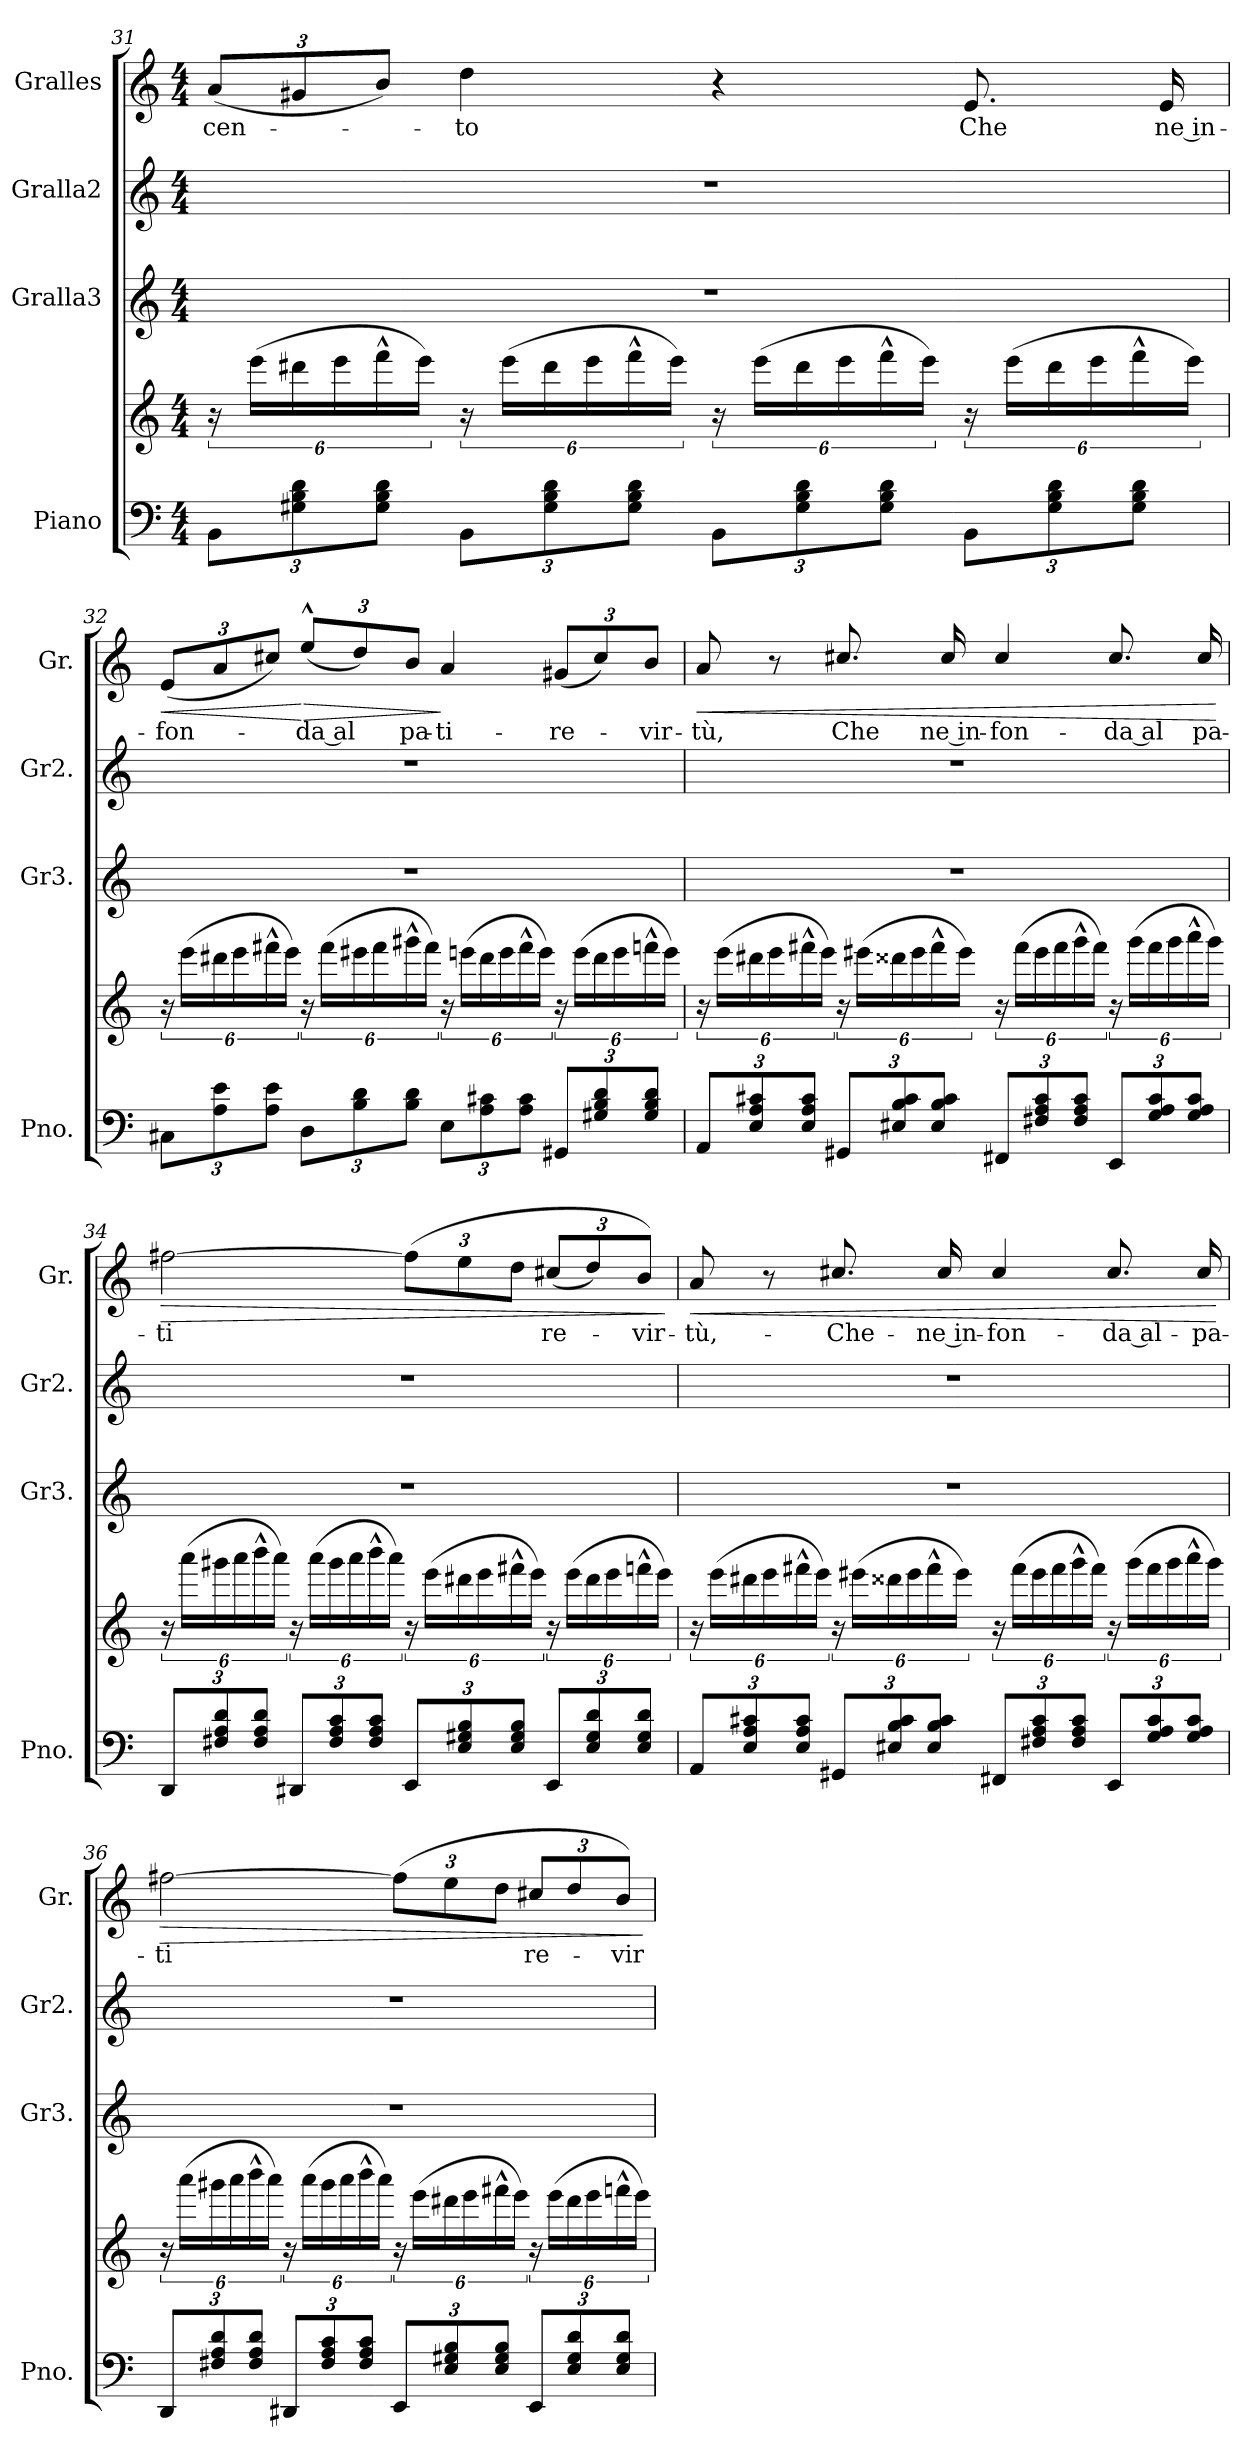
**kern	**kern	**kern	**kern	**kern	**text	**dynam
*part4	*part4	*part3	*part2	*part1	*part1	*part1
*staff5	*staff4	*staff3	*staff2	*staff1	*staff1	*staff1
*I"Piano	*	*I"Gralla3	*I"Gralla2	*I"Gralles	*	*
*I'Pno.	*	*I'Gr3.	*I'Gr2.	*I'Gr.	*	*
!!LO:PB:g=z
*clefF4	*clefG2	*clefG2	*clefG2	*clefG2	*	*
*k[]	*k[]	*k[]	*k[]	*k[]	*	*
*M4/4	*M4/4	*M4/4	*M4/4	*M4/4	*	*
*Xbrackettup	*	*	*	*Xbrackettup	*	*
=31	=31	=31	=31	=31	=31	=31
!	!	!	!	!	!LO:LY:b	!
12BB\L	24r	1r	1r	(<12a/L	-cen-	.
.	(>24eee\LL	.	.	.	.	.
12G#X\ 12B\ 12d\	24ddd#X\	.	.	12g#X/	.	.
.	24eee\	.	.	.	.	.
12G#\ 12B\ 12d\J	24fff^^\	.	.	12b/J)	.	.
.	24eee\JJ)	.	.	.	.	.
!	!	!	!	!	!LO:LY:b	!
12BB\L	24r	.	.	4dd\	-to	.
.	(>24eee\LL	.	.	.	.	.
12G#\ 12B\ 12d\	24ddd#\	.	.	.	.	.
.	24eee\	.	.	.	.	.
12G#\ 12B\ 12d\J	24fff^^\	.	.	.	.	.
.	24eee\JJ)	.	.	.	.	.
12BB\L	24r	.	.	4r	.	.
.	(>24eee\LL	.	.	.	.	.
12G#\ 12B\ 12d\	24ddd#\	.	.	.	.	.
.	24eee\	.	.	.	.	.
12G#\ 12B\ 12d\J	24fff^^\	.	.	.	.	.
.	24eee\JJ)	.	.	.	.	.
!	!	!	!	!	!LO:LY:b	!
12BB\L	24r	.	.	8.e/	Che	.
.	(>24eee\LL	.	.	.	.	.
12G#\ 12B\ 12d\	24ddd#\	.	.	.	.	.
.	24eee\	.	.	.	.	.
12G#\ 12B\ 12d\J	24fff^^\	.	.	.	.	.
!	!	!	!	!	!LO:LY:b	!
.	.	.	.	16e/	ne in-	.
.	24eee\JJ)	.	.	.	.	.
!!LO:LB:g=z
=32	=32	=32	=32	=32	=32	=32
!	!	!	!	!	!LO:LY:b	!LO:HP:b
12C#X\L	24r	1r	1r	(<12e/L	-fon-	<
.	(>24eee\LL	.	.	.	.	.
12A\ 12e\	24ddd#X\	.	.	12a/	.	.
.	24eee\	.	.	.	.	.
12A\ 12e\J	24fff#X^^\	.	.	12cc#X/J)	.	.
.	24eee\JJ)	.	.	.	.	.
*	*	*	*	*brackettup	*	*
!	!	!	!	!	!LO:LY:b	!LO:HP:n=1:b
12D\L	24r	.	.	(<12ee^^/L	da al	[ >
.	(>24fff#\LL	.	.	.	.	.
12B\ 12d\	24eee#X\	.	.	12dd/)	.	.
.	24fff#\	.	.	.	.	.
!	!	!	!	!	!LO:LY:b	!
12B\ 12d\J	24ggg#X^^\	.	.	12b/J	pa-	.
.	24fff#\JJ)	.	.	.	.	.
!	!	!	!	!	!LO:LY:b	!
12E\L	24r	.	.	4a/	-ti-	]
.	(>24eeen\LL	.	.	.	.	.
12A\ 12c#X\	24ddd#\	.	.	.	.	.
.	24eee\	.	.	.	.	.
12A\ 12c#\J	24fff#^^\	.	.	.	.	.
.	24eee\JJ)	.	.	.	.	.
!	!	!	!	!	!LO:LY:b	!
12GG#X/L	24r	.	.	(<12g#X/L	-re-	.
.	(>24eee\LL	.	.	.	.	.
12G#X/ 12B/ 12d/	24ddd#\	.	.	12cc#/)	.	.
.	24eee\	.	.	.	.	.
!	!	!	!	!	!LO:LY:b	!
12G#/ 12B/ 12d/J	24fffn^^\	.	.	12b/J	-vir-	.
.	24eee\JJ)	.	.	.	.	.
!!LO:LB:g=z
=33	=33	=33	=33	=33	=33	=33
!	!	!	!	!	!LO:LY:b	!LO:HP:b
12AA/L	24r	1r	1r	8a/	-tù,	<
.	(>24eee\LL	.	.	.	.	.
12E/ 12A/ 12c#X/	24ddd#X\	.	.	.	.	.
.	24eee\	.	.	8r	.	.
12E/ 12A/ 12c#/J	24fff#X^^\	.	.	.	.	.
.	24eee\JJ)	.	.	.	.	.
!	!	!	!	!	!LO:LY:b	!
12GG#X/L	24r	.	.	8.cc#X/	Che	.
.	(>24eee#X\LL	.	.	.	.	.
12E#X/ 12B/ 12c#/	24ddd##X\	.	.	.	.	.
.	24eee#\	.	.	.	.	.
12E#/ 12B/ 12c#/J	24fff#^^\	.	.	.	.	.
!	!	!	!	!	!LO:LY:b	!
.	.	.	.	16cc#/	ne in-	.
.	24eee#\JJ)	.	.	.	.	.
!	!	!	!	!	!LO:LY:b	!
12FF#X/L	24r	.	.	4cc#/	-fon-	.
.	(>24fff#\LL	.	.	.	.	.
12F#X/ 12A/ 12c#/	24eee#\	.	.	.	.	.
.	24fff#\	.	.	.	.	.
12F#/ 12A/ 12c#/J	24ggg^^\	.	.	.	.	.
.	24fff#\JJ)	.	.	.	.	.
!	!	!	!	!	!LO:LY:b	!
12EE/L	24r	.	.	8.cc#/	da al	.
.	(>24ggg\LL	.	.	.	.	.
12G/ 12A/ 12c#/	24fff#\	.	.	.	.	.
.	24ggg\	.	.	.	.	.
12G/ 12A/ 12c#/J	24aaa^^\	.	.	.	.	.
!	!	!	!	!	!LO:LY:b	!
.	.	.	.	16cc#/	pa-	.
.	24ggg\JJ)	.	.	.	.	.
.	.	.	.	.	.	[
!!LO:LB:g=z
=34	=34	=34	=34	=34	=34	=34
!	!	!	!	!	!LO:LY:b	!LO:HP:b
12DD/L	24r	1r	1r	[2ff#X\	-ti	>
.	(>24aaa\LL	.	.	.	.	.
12F#X/ 12A/ 12d/	24ggg#X\	.	.	.	.	.
.	24aaa\	.	.	.	.	.
12F#/ 12A/ 12d/J	24bbb^^\	.	.	.	.	.
.	24aaa\JJ)	.	.	.	.	.
12DD#X/L	24r	.	.	.	.	.
.	(>24aaa\LL	.	.	.	.	.
12F#/ 12A/ 12c/	24ggg#\	.	.	.	.	.
.	24aaa\	.	.	.	.	.
12F#/ 12A/ 12c/J	24bbb^^\	.	.	.	.	.
.	24aaa\JJ)	.	.	.	.	.
*	*	*	*	*Xbrackettup	*	*
12EE/L	24r	.	.	(>12ff#\L]	.	.
.	(>24eee\LL	.	.	.	.	.
12E/ 12G#X/ 12B/	24ddd#X\	.	.	12ee\	.	.
.	24eee\	.	.	.	.	.
12E/ 12G#/ 12B/J	24fff#X^^\	.	.	12dd\J	.	.
.	24eee\JJ)	.	.	.	.	.
*	*	*	*	*brackettup	*	*
!	!	!	!	!	!LO:LY:b	!
12EE/L	24r	.	.	(<12cc#X/L	re-	.
.	(>24eee\LL	.	.	.	.	.
12E/ 12G#/ 12d/	24ddd#\	.	.	12dd/)	.	.
.	24eee\	.	.	.	.	.
!	!	!	!	!	!LO:LY:b	!
12E/ 12G#/ 12d/J	24fffn^^\	.	.	12b/J)	-vir-	.
.	24eee\JJ)	.	.	.	.	.
.	.	.	.	.	.	]
!!LO:PB:g=z
=35	=35	=35	=35	=35	=35	=35
!	!	!	!	!	!LO:LY:b	!LO:HP:b
12AA/L	24r	1r	1r	8a/	-tù,-	<
.	(>24eee\LL	.	.	.	.	.
12E/ 12A/ 12c#X/	24ddd#X\	.	.	.	.	.
.	24eee\	.	.	8r	.	.
12E/ 12A/ 12c#/J	24fff#X^^\	.	.	.	.	.
.	24eee\JJ)	.	.	.	.	.
!	!	!	!	!	!LO:LY:b	!
12GG#X/L	24r	.	.	8.cc#X/	-Che-	.
.	(>24eee#X\LL	.	.	.	.	.
12E#X/ 12B/ 12c#/	24ddd##X\	.	.	.	.	.
.	24eee#\	.	.	.	.	.
12E#/ 12B/ 12c#/J	24fff#^^\	.	.	.	.	.
!	!	!	!	!	!LO:LY:b	!
.	.	.	.	16cc#/	-ne in-	.
.	24eee#\JJ)	.	.	.	.	.
!	!	!	!	!	!LO:LY:b	!
12FF#X/L	24r	.	.	4cc#/	-fon-	.
.	(>24fff#\LL	.	.	.	.	.
12F#X/ 12A/ 12c#/	24eee#\	.	.	.	.	.
.	24fff#\	.	.	.	.	.
12F#/ 12A/ 12c#/J	24ggg^^\	.	.	.	.	.
.	24fff#\JJ)	.	.	.	.	.
!	!	!	!	!	!LO:LY:b	!
12EE/L	24r	.	.	8.cc#/	-da al-	.
.	(>24ggg\LL	.	.	.	.	.
12G/ 12A/ 12c#/	24fff#\	.	.	.	.	.
.	24ggg\	.	.	.	.	.
12G/ 12A/ 12c#/J	24aaa^^\	.	.	.	.	.
!	!	!	!	!	!LO:LY:b	!
.	.	.	.	16cc#/	-pa-	.
.	24ggg\JJ)	.	.	.	.	.
.	.	.	.	.	.	[
!!LO:LB:g=z
=36	=36	=36	=36	=36	=36	=36
!	!	!	!	!	!LO:LY:b	!LO:HP:b
12DD/L	24r	1r	1r	[2ff#X\	-ti	>
.	(>24aaa\LL	.	.	.	.	.
12F#X/ 12A/ 12d/	24ggg#X\	.	.	.	.	.
.	24aaa\	.	.	.	.	.
12F#/ 12A/ 12d/J	24bbb^^\	.	.	.	.	.
.	24aaa\JJ)	.	.	.	.	.
12DD#X/L	24r	.	.	.	.	.
.	(>24aaa\LL	.	.	.	.	.
12F#/ 12A/ 12c/	24ggg#\	.	.	.	.	.
.	24aaa\	.	.	.	.	.
12F#/ 12A/ 12c/J	24bbb^^\	.	.	.	.	.
.	24aaa\JJ)	.	.	.	.	.
*	*	*	*	*Xbrackettup	*	*
12EE/L	24r	.	.	(>12ff#\L]	.	.
.	(>24eee\LL	.	.	.	.	.
12E/ 12G#X/ 12B/	24ddd#X\	.	.	12ee\	.	.
.	24eee\	.	.	.	.	.
12E/ 12G#/ 12B/J	24fff#X^^\	.	.	12dd\J	.	.
.	24eee\JJ)	.	.	.	.	.
!	!	!	!	!	!LO:LY:b	!
12EE/L	24r	.	.	12cc#X/L	re-	.
.	(>24eee\LL	.	.	.	.	.
12E/ 12G#/ 12d/	24ddd#\	.	.	12dd/	.	.
.	24eee\	.	.	.	.	.
!	!	!	!	!	!LO:LY:b	!
12E/ 12G#/ 12d/J	24fffn^^\	.	.	12b/J)	-vir-	.
.	24eee\JJ)	.	.	.	.	.
.	.	.	.	.	.	]
=	=	=	=	=	=	=
*-	*-	*-	*-	*-	*-	*-
